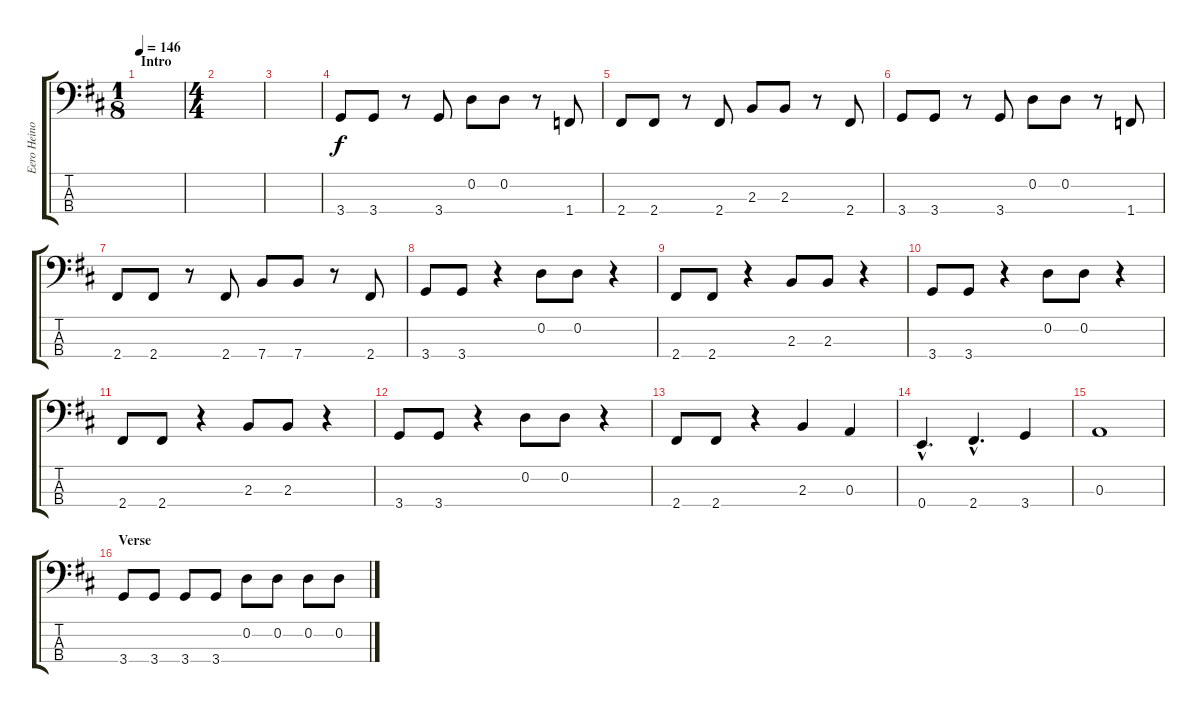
\track ("Eero Heinonen" "Eero Heino") {instrument electricbassfinger}
\staff {score tabs}
\tuning (G2 D2 A1 E1) {hide}
\ts (1 8)
\section ("" "Intro")
\tempo 146
\clef f4
\ks d
|
\ts (4 4)
|
|
3.4.8 3.4.8 r.8 3.4.8 0.2.8 0.2.8 r.8 1.4.8 |
2.4.8 2.4.8 r.8 2.4.8 2.3.8 2.3.8 r.8 2.4.8 |
3.4.8 3.4.8 r.8 3.4.8 0.2.8 0.2.8 r.8 1.4.8 |
2.4.8 2.4.8 r.8 2.4.8 7.4.8 7.4.8 r.8 2.4.8 |
3.4.8 3.4.8 r.4 0.2.8 0.2.8 r.4 |
2.4.8 2.4.8 r.4 2.3.8 2.3.8 r.4 |
3.4.8 3.4.8 r.4 0.2.8 0.2.8 r.4 |
2.4.8 2.4.8 r.4 2.3.8 2.3.8 r.4 |
3.4.8 3.4.8 r.4 0.2.8 0.2.8 r.4 |
2.4.8 2.4.8 r.4 2.3.4 0.3.4 |
0.4{hac}.4{d} 2.4{hac}.4{d} 3.4.4 |
0.3.1 |
\section ("" "Verse")
3.4.8 3.4.8 3.4.8 3.4.8 0.2.8 0.2.8 0.2.8 0.2.8
